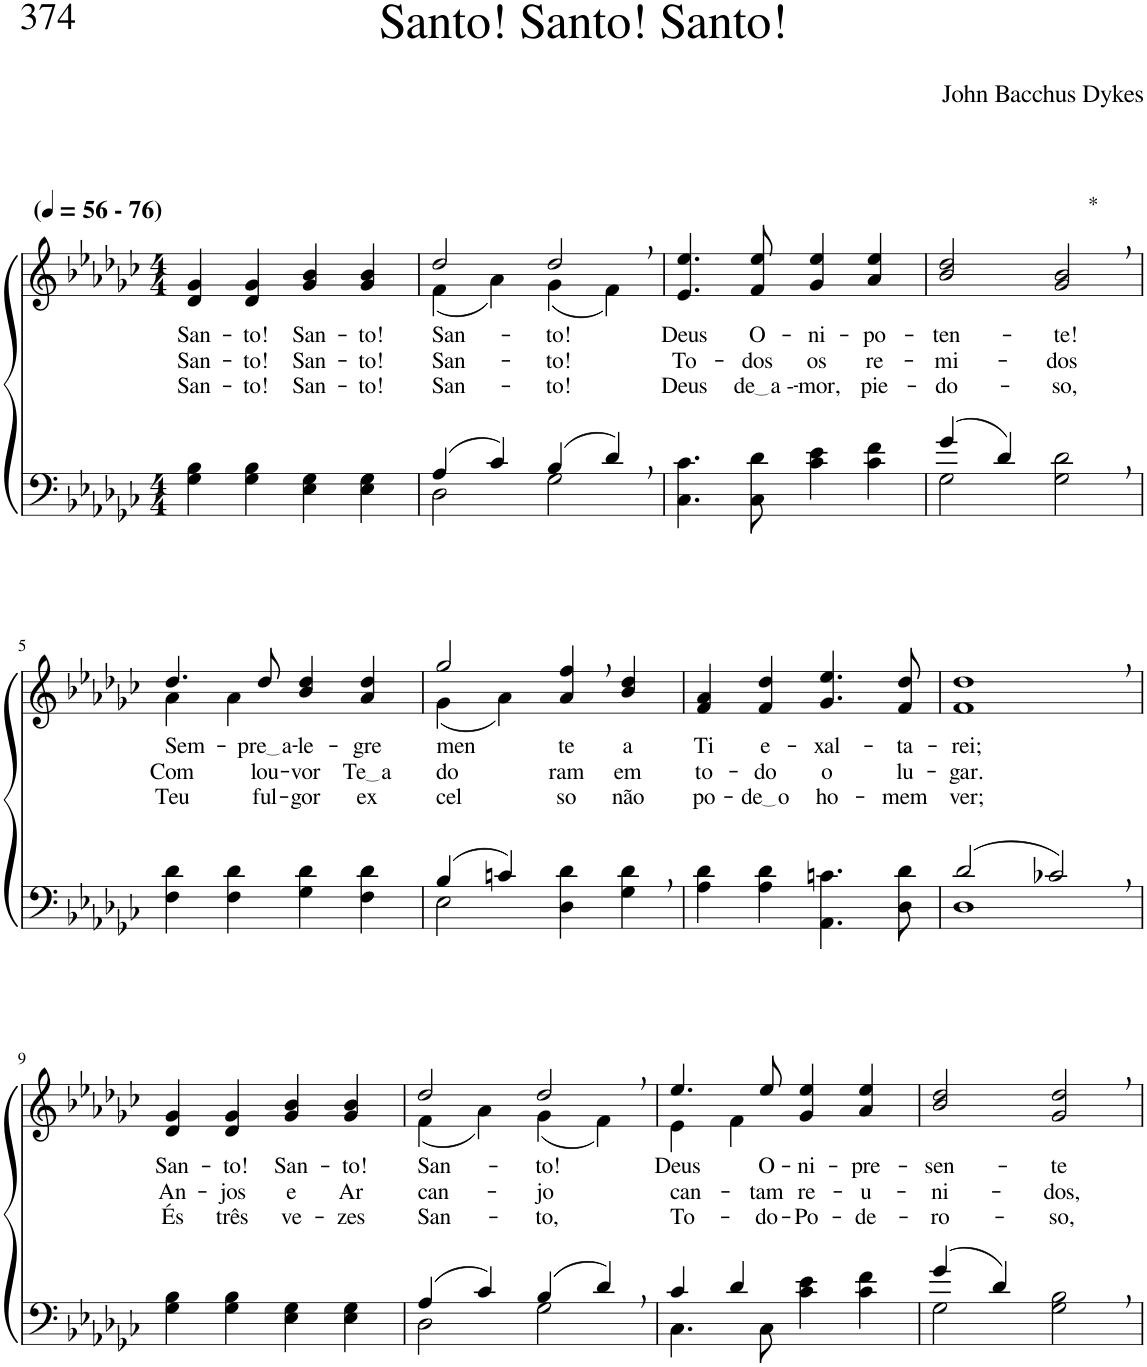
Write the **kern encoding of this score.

**kern	**kern	**text	**text	**text
*part2	*part1	*part1	*part1	*part1
*staff2	*staff1	*staff1	*staff1	*staff1
*I"Parte III e IV	*I"Parte I e II	*	*	*
*clefF4	*clefG2	*	*	*
*Trd2c3	*Trd2c3	*	*	*
*k[b-e-a-d-g-c-]	*k[b-e-a-d-g-c-]	*	*	*
*M4/4	*M4/4	*	*	*
*MM56	*MM56	*	*	*
=1	=1	=1	=1	=1
!	!LO:TX:a:B:t=(	!	!	!
!	!LO:TX:a:B:t=- 76)	!	!	!
!	!	!LO:LY:b	!LO:LY:b	!LO:LY:b
4G-\ 4B-\	4d-/ 4g-/	San-	San-	San-
!	!	!LO:LY:b	!LO:LY:b	!LO:LY:b
4G-\ 4B-\	4d-/ 4g-/	-to!	-to!	-to!
!	!	!LO:LY:b	!LO:LY:b	!LO:LY:b
4E-\ 4G-\	4g-/ 4b-/	San-	San-	San-
!	!	!LO:LY:b	!LO:LY:b	!LO:LY:b
4E-\ 4G-\	4g-/ 4b-/	-to!	-to!	-to!
=2	=2	=2	=2	=2
*^	*^	*	*	*
!	!	!	!	!LO:LY:b	!LO:LY:b	!LO:LY:b
(4A-/	2D-\	2dd-/	(4f\	San-	San-	San-
4c-/)	.	.	4a-\)	.	.	.
!	!	!	!	!LO:LY:b	!LO:LY:b	!LO:LY:b
(4B-/	2G-\	2dd-,/	(4g-\	-to!	-to!	-to!
4d-,/)	.	.	4f\)	.	.	.
*v	*v	*	*	*	*	*
=3	=3	=3	=3	=3	=3
!	!	!	!LO:LY:b	!LO:LY:b	!LO:LY:b
*	*v	*v	*	*	*
4.C-\ 4.c-\	4.e-/ 4.ee-/	Deus	To-	Deus
!	!	!LO:LY:b	!LO:LY:b	!LO:LY:b
8C-\ 8d-\	8f/ 8ee-/	O-	-dos	de a -
!	!	!LO:LY:b	!LO:LY:b	!LO:LY:b
4c-\ 4e-\	4g-/ 4ee-/	-ni-	os	-mor,
!	!	!LO:LY:b	!LO:LY:b	!LO:LY:b
4c-\ 4f\	4a-/ 4ee-/	-po-	re-	pie-
=4	=4	=4	=4	=4
*^	*	*	*	*
!	!	!	!LO:LY:b	!LO:LY:b	!LO:LY:b
(4g-/	2G-\	2b-/ 2dd-/	-ten-	-mi-	-do-
4d-/)	.	.	.	.	.
!	!	!LO:TX:a:t=*	!	!	!
!	!	!	!LO:LY:b	!LO:LY:b	!LO:LY:b
2ryy	2G-\ 2d-\	2g-/, 2b-/,	-te!	-dos	-so,
!!LO:LB:g=z
=5	=5	=5	=5	=5	=5
*	*	*^	*	*	*
!	!	!	!	!LO:LY:b	!LO:LY:b	!LO:LY:b
*v	*v	*	*	*	*	*
4F\ 4d-\	4.dd-/	4a-\	Sem-	Com	Teu
4F\ 4d-\	.	4a-\	.	.	.
!	!	!	!LO:LY:b	!LO:LY:b	!LO:LY:b
.	8dd-/	.	pre a	lou-	ful-
!	!	!	!LO:LY:b	!LO:LY:b	!LO:LY:b
4G-\ 4d-\	4b-/ 4dd-/	2ryy	-le-	-vor	-gor
!	!	!	!LO:LY:b	!LO:LY:b	!LO:LY:b
4F\ 4d-\	4a-/ 4dd-/	.	-gre-	Te a	ex-
=6	=6	=6	=6	=6	=6
*^	*	*	*	*	*
!	!	!	!	!LO:LY:b	!LO:LY:b	!LO:LY:b
(4B-/	2E-\	2gg-/	(4g-\	-men-	do-	-cel-
4cn/)	.	.	4a-\)	.	.	.
!	!	!	!	!LO:LY:b	!LO:LY:b	!LO:LY:b
2ryy	4D-\ 4d-\	4a-/, 4ff/,	2ryy	-te	-ram	-so
!	!	!	!	!LO:LY:b	!LO:LY:b	!LO:LY:b
.	4G-\ 4d-\	4b-/ 4dd-/	.	a	em	não
*	*	*v	*v	*	*	*
=7	=7	=7	=7	=7	=7
!	!	!	!LO:LY:b	!LO:LY:b	!LO:LY:b
*v	*v	*	*	*	*
4A-\ 4d-\	4f/ 4a-/	Ti	to-	po-
!	!	!LO:LY:b	!LO:LY:b	!LO:LY:b
4A-\ 4d-\	4f/ 4dd-/	e-	-do	de o
!	!	!LO:LY:b	!LO:LY:b	!LO:LY:b
4.AA-\ 4.cn\	4.g-/ 4.ee-/	-xal-	o	ho-
!	!	!LO:LY:b	!LO:LY:b	!LO:LY:b
8D-\ 8d-\	8f/ 8dd-/	-ta-	lu-	-mem
=8	=8	=8	=8	=8
*^	*	*	*	*
!	!	!	!LO:LY:b	!LO:LY:b	!LO:LY:b
(2d-/	1D-	1f, 1dd-,	-rei;	-gar.	ver;
2c-X,/)	.	.	.	.	.
*v	*v	*	*	*	*
!!LO:LB:g=z
=9	=9	=9	=9	=9
!	!	!LO:LY:b	!LO:LY:b	!LO:LY:b
4G-\ 4B-\	4d-/ 4g-/	San-	An-	És
!	!	!LO:LY:b	!LO:LY:b	!LO:LY:b
4G-\ 4B-\	4d-/ 4g-/	-to!	-jos	três
!	!	!LO:LY:b	!LO:LY:b	!LO:LY:b
4E-\ 4G-\	4g-/ 4b-/	San-	e	ve-
!	!	!LO:LY:b	!LO:LY:b	!LO:LY:b
4E-\ 4G-\	4g-/ 4b-/	-to!	Ar-	-zes
=10	=10	=10	=10	=10
*^	*^	*	*	*
!	!	!	!	!LO:LY:b	!LO:LY:b	!LO:LY:b
(4A-/	2D-\	2dd-/	(4f\	San-	-can-	San-
4c-/)	.	.	4a-\)	.	.	.
!	!	!	!	!LO:LY:b	!LO:LY:b	!LO:LY:b
(4B-/	2G-\	2dd-,/	(4g-\	-to!	-jo	-to,
4d-,/)	.	.	4f\)	.	.	.
=11	=11	=11	=11	=11	=11	=11
!	!	!	!	!LO:LY:b	!LO:LY:b	!LO:LY:b
4c-/	4.C-\	4.ee-/	4e-\	Deus	can-	To-
4d-/	.	.	4f\	.	.	.
!	!	!	!	!LO:LY:b	!LO:LY:b	!LO:LY:b
.	8C-\	8ee-/	.	O-	-tam	-do-
!	!	!	!	!LO:LY:b	!LO:LY:b	!LO:LY:b
2ryy	4c-\ 4e-\	4g-/ 4ee-/	2ryy	-ni-	re-	-Po-
!	!	!	!	!LO:LY:b	!LO:LY:b	!LO:LY:b
.	4c-\ 4f\	4a-/ 4ee-/	.	-pre-	-u-	-de-
*	*	*v	*v	*	*	*
=12	=12	=12	=12	=12	=12
!	!	!	!LO:LY:b	!LO:LY:b	!LO:LY:b
(4g-/	2G-\	2b-/ 2dd-/	-sen-	-ni-	-ro-
4d-/)	.	.	.	.	.
!	!	!	!LO:LY:b	!LO:LY:b	!LO:LY:b
2ryy	2G-\ 2B-\	2g-/, 2dd-/,	-te	-dos,	-so,
*v	*v	*	*	*	*
=	=	=	=	=
*-	*-	*-	*-	*-
